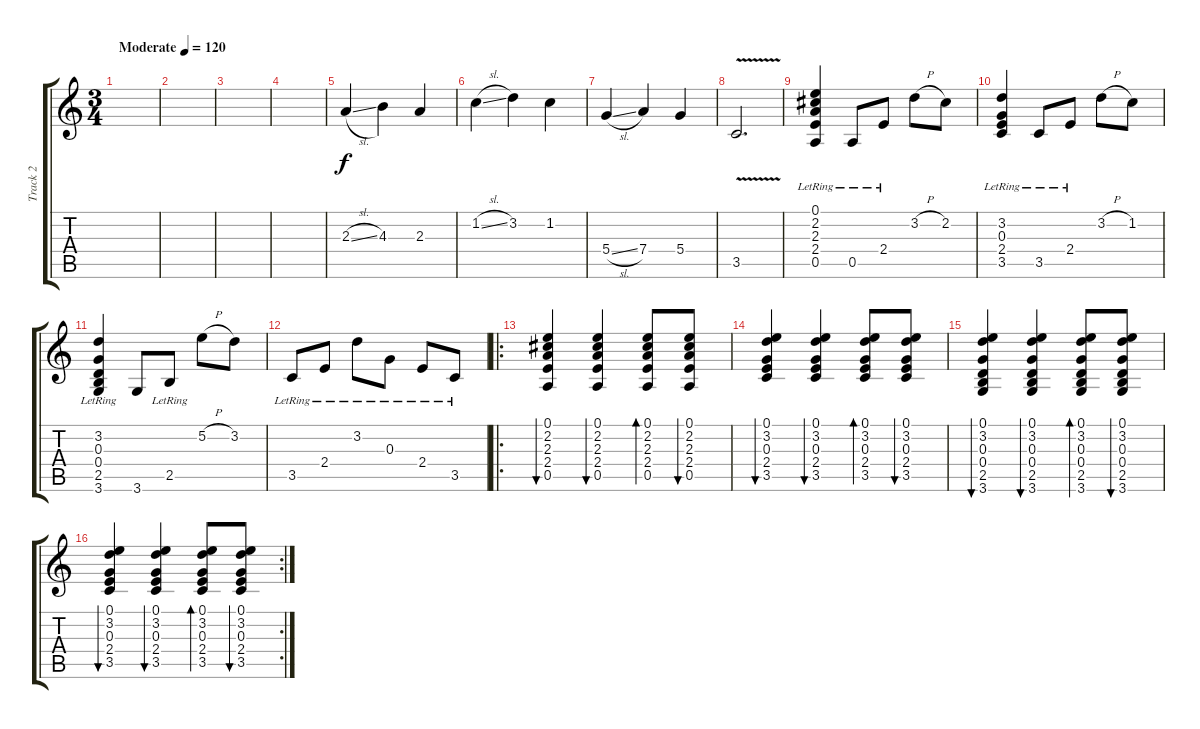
\track ("Track 2" "Track 2") {instrument acousticguitarsteel}
\staff {score tabs}
\tuning (E4 B3 G3 D3 A2 E2) {hide}
\ts (3 4)
\tempo (120 "Moderate")
\clef g2
\ks c
|
|
|
|
2.3{sl}.4 4.3.4 2.3.4 |
1.2{sl}.4 3.2.4 1.2.4 |
5.4{sl}.4 7.4.4 5.4.4 |
3.5{v}.2{d} |
(0.1{lr} 2.2 2.3{lr} 2.4 0.5).4 0.5{lr}.8 2.4{lr}.8 3.2{h}.8 2.2.8 |
(3.2 0.3{lr} 2.4 3.5).4 3.5{lr}.8 2.4{lr}.8 3.2{h}.8 1.2.8 |
(3.2{lr} 0.3{lr} 0.4{lr} 2.5 3.6).4 3.6.8 2.5{lr}.8 5.2{h}.8 3.2.8 |
3.5{lr}.8 2.4{lr}.8 3.2{lr}.8 0.3{lr}.8 2.4{lr}.8 3.5{lr}.8 |
\ro
(0.1 2.2 2.3 2.4 0.5).4{bu 60} (0.1 2.2 2.3 2.4 0.5).4{bu 60} (0.1 2.2 2.3 2.4 0.5).8{bd 60} (0.1 2.2 2.3 2.4 0.5).8{bu 60} |
(0.1 3.2 0.3 2.4 3.5).4{bu 60} (0.1 3.2 0.3 2.4 3.5).4{bu 60} (0.1 3.2 0.3 2.4 3.5).8{bd 60} (0.1 3.2 0.3 2.4 3.5).8{bu 60} |
(0.1 3.2 0.3 0.4 2.5 3.6).4{bu 60} (0.1 3.2 0.3 0.4 2.5 3.6).4{bu 60} (0.1 3.2 0.3 0.4 2.5 3.6).8{bd 60} (0.1 3.2 0.3 0.4 2.5 3.6).8{bu 60} |
\rc 2
(0.1 3.2 0.3 2.4 3.5).4{bu 60} (0.1 3.2 0.3 2.4 3.5).4{bu 60} (0.1 3.2 0.3 2.4 3.5).8{bd 60} (0.1 3.2 0.3 2.4 3.5).8{bu 60}
